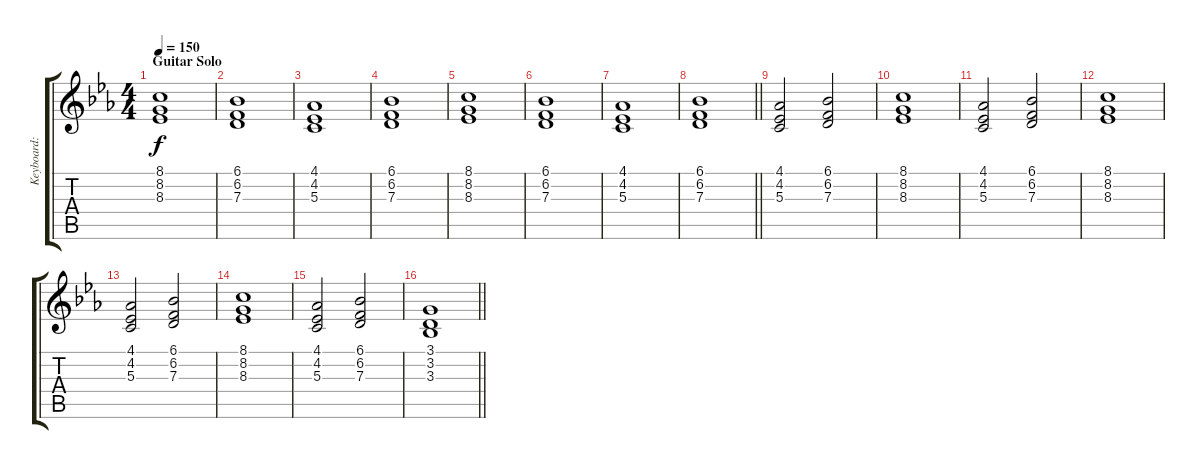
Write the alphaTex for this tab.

\track ("Keyboard: Tommie Johansson" "Keyboard: ") {instrument stringensemble1}
\staff {score tabs}
\tuning (E4 B3 G3 D3 A2 E2) {hide}
\ts (4 4)
\section ("" "Guitar Solo")
\tempo 150
\clef g2
\ks cminor
(8.1 8.2 8.3).1{dy f} |
(6.1 6.2 7.3).1 |
(4.1 4.2 5.3).1 |
(6.1 6.2 7.3).1 |
(8.1 8.2 8.3).1 |
(6.1 6.2 7.3).1 |
(4.1 4.2 5.3).1 |
\barLineRight lightlight
(6.1 6.2 7.3).1 |
(4.1 4.2 5.3).2 (6.1 6.2 7.3).2 |
(8.1 8.2 8.3).1 |
(4.1 4.2 5.3).2 (6.1 6.2 7.3).2 |
(8.1 8.2 8.3).1 |
(4.1 4.2 5.3).2 (6.1 6.2 7.3).2 |
(8.1 8.2 8.3).1 |
(4.1 4.2 5.3).2 (6.1 6.2 7.3).2 |
\barLineRight lightlight
(3.1 3.2 3.3).1
